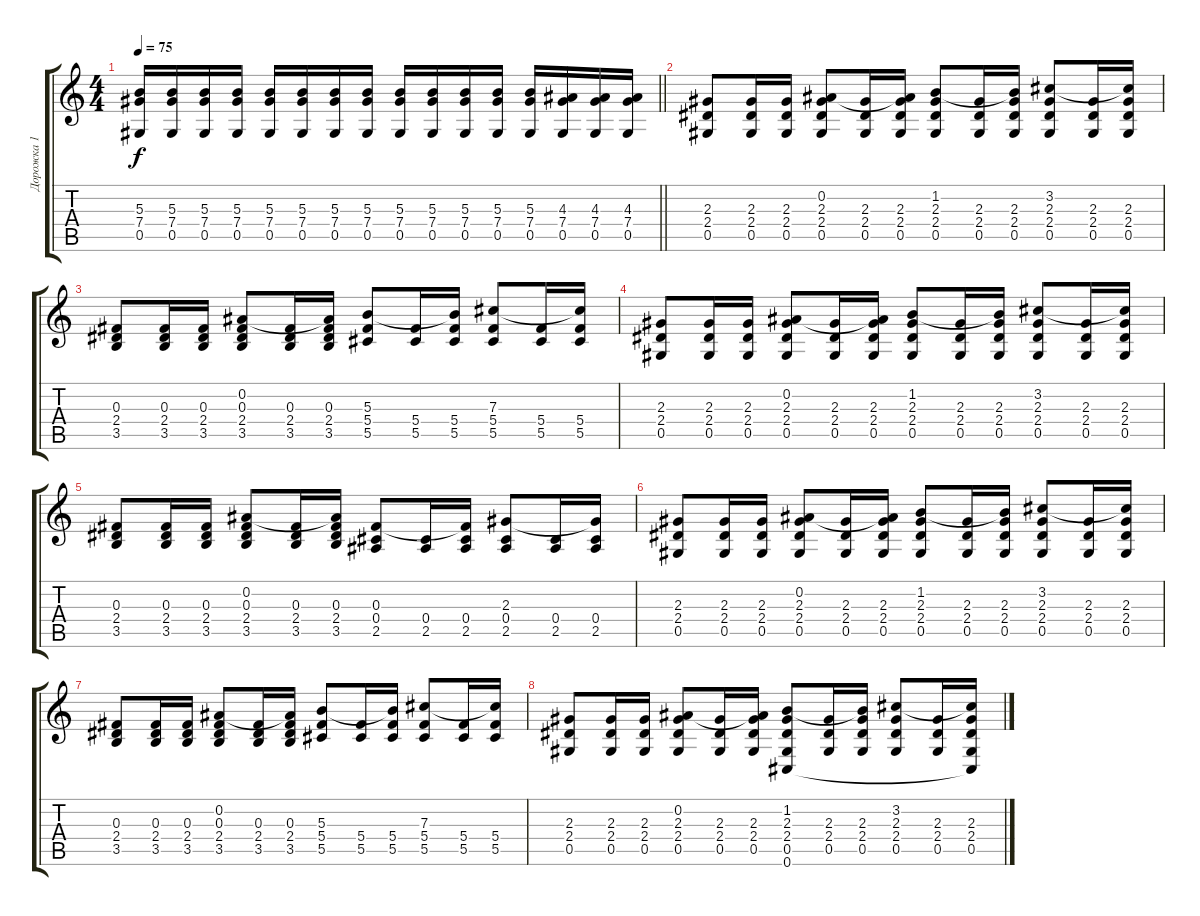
\track ("Дорожка 1" "Дорожка 1") {instrument overdrivenguitar}
\staff {score tabs}
\tuning (Eb4 Bb3 Gb3 Db3 Ab2 Db2) {hide}
\ts (4 4)
\tempo 75
\clef g2
\barLineRight lightlight
\ks c
(5.3 7.4 0.5).16{dy f} (5.3 7.4 0.5).16 (5.3 7.4 0.5).16 (5.3 7.4 0.5).16 (5.3 7.4 0.5).16 (5.3 7.4 0.5).16 (5.3 7.4 0.5).16 (5.3 7.4 0.5).16 (5.3 7.4 0.5).16 (5.3 7.4 0.5).16 (5.3 7.4 0.5).16 (5.3 7.4 0.5).16 (5.3 7.4 0.5).16 (4.3 7.4 0.5).16 (4.3 7.4 0.5).16 (4.3 7.4 0.5).16 |
\section ("" "")
(2.3 2.4 0.5).8 (2.3 2.4 0.5).16 (2.3 2.4 0.5).16 (0.2 2.3 2.4 0.5).8 (2.3 2.4 0.5).16 (0.2{t} 2.3 2.4 0.5).16 (1.2 2.3 2.4 0.5).8 (2.3 2.4 0.5).16 (1.2{t} 2.3 2.4 0.5).16 (3.2 2.3 2.4 0.5).8 (2.3 2.4 0.5).16 (3.2{t} 2.3 2.4 0.5).16 |
(0.3 2.4 3.5).8 (0.3 2.4 3.5).16 (0.3 2.4 3.5).16 (0.2 0.3 2.4 3.5).8 (0.3 2.4 3.5).16 (0.2{t} 0.3 2.4 3.5).16 (5.3 5.4 5.5).8 (5.4 5.5).16 (5.3{t} 5.4 5.5).16 (7.3 5.4 5.5).8 (5.4 5.5).16 (7.3{t} 5.4 5.5).16 |
(2.3 2.4 0.5).8 (2.3 2.4 0.5).16 (2.3 2.4 0.5).16 (0.2 2.3 2.4 0.5).8 (2.3 2.4 0.5).16 (0.2{t} 2.3 2.4 0.5).16 (1.2 2.3 2.4 0.5).8 (2.3 2.4 0.5).16 (1.2{t} 2.3 2.4 0.5).16 (3.2 2.3 2.4 0.5).8 (2.3 2.4 0.5).16 (3.2{t} 2.3 2.4 0.5).16 |
(0.3 2.4 3.5).8 (0.3 2.4 3.5).16 (0.3 2.4 3.5).16 (0.2 0.3 2.4 3.5).8 (0.3 2.4 3.5).16 (0.2{t} 0.3 2.4 3.5).16 (0.3 0.4 2.5).8 (0.4 2.5).16 (0.3{t} 0.4 2.5).16 (2.3 0.4 2.5).8 (0.4 2.5).16 (2.3{t} 0.4 2.5).16 |
(2.3 2.4 0.5).8 (2.3 2.4 0.5).16 (2.3 2.4 0.5).16 (0.2 2.3 2.4 0.5).8 (2.3 2.4 0.5).16 (0.2{t} 2.3 2.4 0.5).16 (1.2 2.3 2.4 0.5).8 (2.3 2.4 0.5).16 (1.2{t} 2.3 2.4 0.5).16 (3.2 2.3 2.4 0.5).8 (2.3 2.4 0.5).16 (3.2{t} 2.3 2.4 0.5).16 |
(0.3 2.4 3.5).8 (0.3 2.4 3.5).16 (0.3 2.4 3.5).16 (0.2 0.3 2.4 3.5).8 (0.3 2.4 3.5).16 (0.2{t} 0.3 2.4 3.5).16 (5.3 5.4 5.5).8 (5.4 5.5).16 (5.3{t} 5.4 5.5).16 (7.3 5.4 5.5).8 (5.4 5.5).16 (7.3{t} 5.4 5.5).16 |
(2.3 2.4 0.5).8 (2.3 2.4 0.5).16 (2.3 2.4 0.5).16 (0.2 2.3 2.4 0.5).8 (2.3 2.4 0.5).16 (0.2{t} 2.3 2.4 0.5).16 (1.2 2.3 2.4 0.5 0.6).8 (2.3 2.4 0.5).16 (1.2{t} 2.3 2.4 0.5).16 (3.2 2.3 2.4 0.5).8 (2.3 2.4 0.5).16 (3.2{t} 2.3 2.4 0.5 0.6{t}).16
